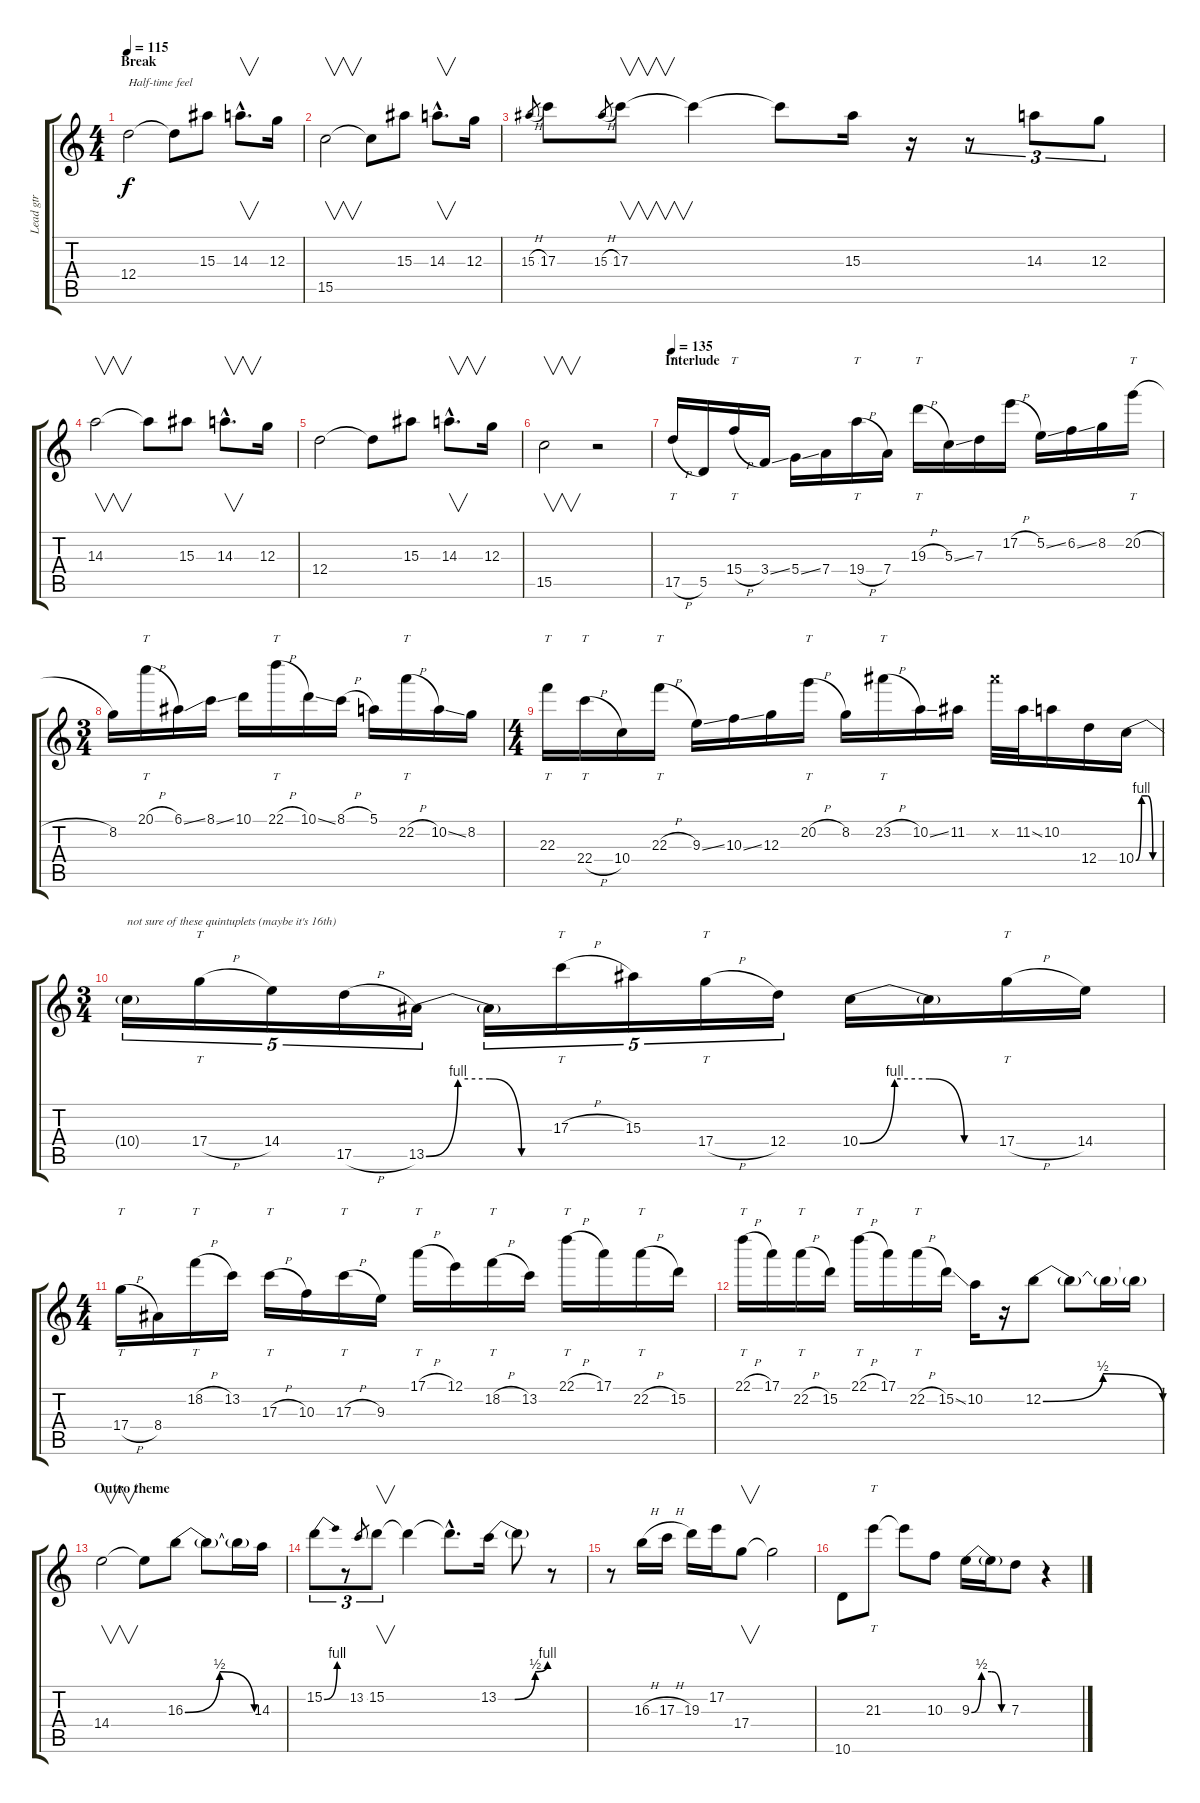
\track ("Lead gtr" "Lead gtr") {instrument distortionguitar}
\staff {score tabs}
\tuning (E4 B3 G3 D3 A2 E2) {hide}
\ts (4 4)
\section ("" "Break")
\tempo 115
\clef g2
\ks c
12.4.2{txt "Half-time feel" dy f} 12.4{t}.8 15.3.8 14.3{hac}.8{v d} 12.3.16 |
15.5.2{v} 15.5{t}.8 15.3.8 14.3{hac}.8{v d} 12.3.16 |
15.3{h}.8{gr} 17.3.8 15.3{h}.8{gr} 17.3.8{v} 17.3{t}.4 17.3{t}.8 15.3.16 r.16 r.8{tu (3 2)} 14.3.8{tu (3 2)} 12.3.8{tu (3 2)} |
14.3.2{v} 14.3{t}.8 15.3.8 14.3{hac}.8{v d} 12.3.16 |
12.4.2 12.4{t}.8 15.3.8 14.3{hac}.8{v d} 12.3.16 |
15.5.2{v} r.2 |
\section ("" "Interlude")
\tempo 135
17.5{h}.16{tt} 5.5.16 15.4{h}.16{tt} 3.4{ss}.16 5.4{ss}.16 7.4.16 19.4{h}.16{tt} 7.4.16 19.3{h}.16{tt} 5.3{ss}.16 7.3.16 17.2{h}.16 5.2{ss}.16 6.2{ss}.16 8.2.16 20.2{h}.16{tt} |
\ts (3 4)
8.2.16 20.1{h}.16{tt} 6.1{ss}.16 8.1{ss}.16 10.1.16 22.1{h}.16{tt} 10.1{ss}.16 8.1{h}.16 5.1.16 22.2{h}.16{tt} 10.2{ss}.16 8.2.16 |
\ts (4 4)
22.3.16{tt} 22.4{h}.16{tt} 10.4.16 22.3{h}.16{tt} 9.3{ss}.16 10.3{ss}.16 12.3.16 20.2{h}.16{tt} 8.2.16 23.2{h}.16{tt} 10.2{ss}.16 11.2.16 23.2{x}.32 11.2{ss}.32 10.2.16 12.4.16 10.4{be (custom 0 0 15 4 30 4 45 0 60 0)}.16 |
\ts (3 4)
10.4{t}.16{tu (5 4) txt "not sure of these quintuplets (maybe it's 16th)"} 17.4{h}.16{tt tu (5 4)} 14.4.16{tu (5 4)} 17.5{h}.16{tu (5 4)} 13.5{be (custom 0 0 15 4 30 4 45 0 60 0)}.16{tu (5 4)} 13.5{t}.16{tu (5 4)} 17.3{h}.16{tt tu (5 4)} 15.3.16{tu (5 4)} 17.4{h}.16{tt tu (5 4)} 12.4.16{tu (5 4)} 10.4{be (custom 0 0 15 4 30 4 45 0 60 0)}.16 10.4{t}.16 17.4{h}.16{tt} 14.4.16 |
\ts (4 4)
17.4{h}.16{tt} 8.4.16 18.2{h}.16{tt} 13.2.16 17.3{h}.16{tt} 10.3.16 17.3{h}.16{tt} 9.3.16 17.1{h}.16{tt} 12.1.16 18.2{h}.16{tt} 13.2.16 22.1{h}.16{tt} 17.1.16 22.2{h}.16{tt} 15.2.16 |
22.1{h}.16{tt} 17.1.16 22.2{h}.16{tt} 15.2.16 22.1{h}.16{tt} 17.1.16 22.2{h}.16{tt} 15.2{ss}.16 10.2.16 r.16 12.2{be (bendrelease 0 0 10 2 50 2 60 0)}.8 12.2{t}.8 12.2{t}.16 12.2{t}.16 |
\section ("" "Outro theme")
14.4.2{v} 14.4{t}.8 16.3{be (bendrelease 0 0 15 2 45 2 60 0)}.8 16.3{t}.8 16.3{t}.16 14.3.16 |
15.2{be (bend 0 0 60 4)}.8{tu (3 2)} r.8{tu (3 2)} 13.2.8{gr} 15.2.8{v tu (3 2)} 15.2{t}.4 15.2{hac t}.8{d} 13.2{be (custom 0 0 20 0 45 2 60 4)}.16 13.2{t}.8 r.8 |
r.8 16.3{h}.16 17.3{h}.16 19.3.16 17.2.16 17.4.8{v} 17.4{t}.2 |
10.6.8 21.3.8{tt} 21.3{t}.8 10.3.8 9.3{be (custom 0 0 15 2 30 2 45 0 60 0)}.16 9.3{t}.16 7.3.8 r.4
